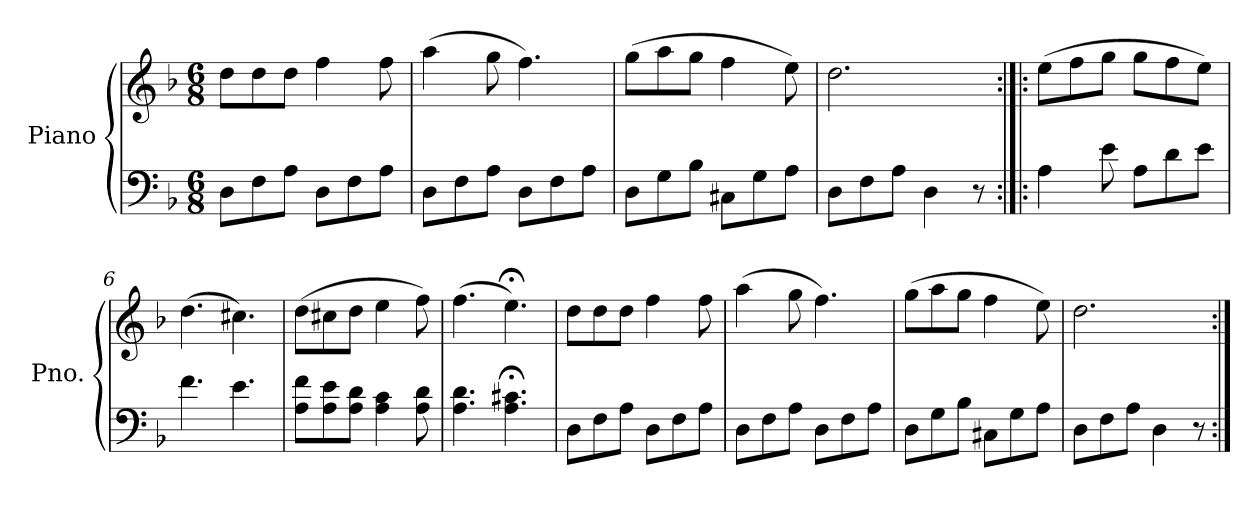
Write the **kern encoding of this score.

**kern	**kern
*part1	*part1
*staff2	*staff1
*I"Piano	*
*I'Pno.	*
*clefF4	*clefG2
*k[b-]	*k[b-]
*M6/8	*M6/8
=1	=1
8D\L	8dd\L
8F\	8dd\
8A\J	8dd\J
8D\L	4ff\
8F\	.
8A\J	8ff\
=2	=2
8D\L	(4aa\
8F\	.
8A\J	8gg\
8D\L	4.ff\)
8F\	.
8A\J	.
=3	=3
8D\L	(8gg\L
8G\	8aa\
8B-\J	8gg\J
8C#X\L	4ff\
8G\	.
8A\J	8ee\)
=4	=4
8D\L	2.dd\
8F\	.
8A\J	.
4D\	.
8r	.
=5:|!|:	=5:|!|:
4A\	(8ee\L
.	8ff\
8e\	8gg\J
8A\L	8gg\L
8d\	8ff\
8e\J	8ee\J)
=6	=6
4.f\	(4.dd\
4.e\	4.cc#X\)
!!LO:LB:g=z
=7	=7
8A\ 8f\L	(8dd\L
8A\ 8e\	8cc#X\
8A\ 8d\J	8dd\J
4A\ 4c\	4ee\
8A\ 8d\	8ff\)
=8	=8
4.A\ 4.d\	(4.ff\
4.A\;< 4.c#X\;<	4.ee;<\)
=9	=9
8D\L	8dd\L
8F\	8dd\
8A\J	8dd\J
8D\L	4ff\
8F\	.
8A\J	8ff\
=10	=10
8D\L	(4aa\
8F\	.
8A\J	8gg\
8D\L	4.ff\)
8F\	.
8A\J	.
=11	=11
8D\L	(8gg\L
8G\	8aa\
8B-\J	8gg\J
8C#X\L	4ff\
8G\	.
8A\J	8ee\)
=12	=12
8D\L	2.dd\
8F\	.
8A\J	.
4D\	.
8r	.
=:|!	=:|!
*-	*-
